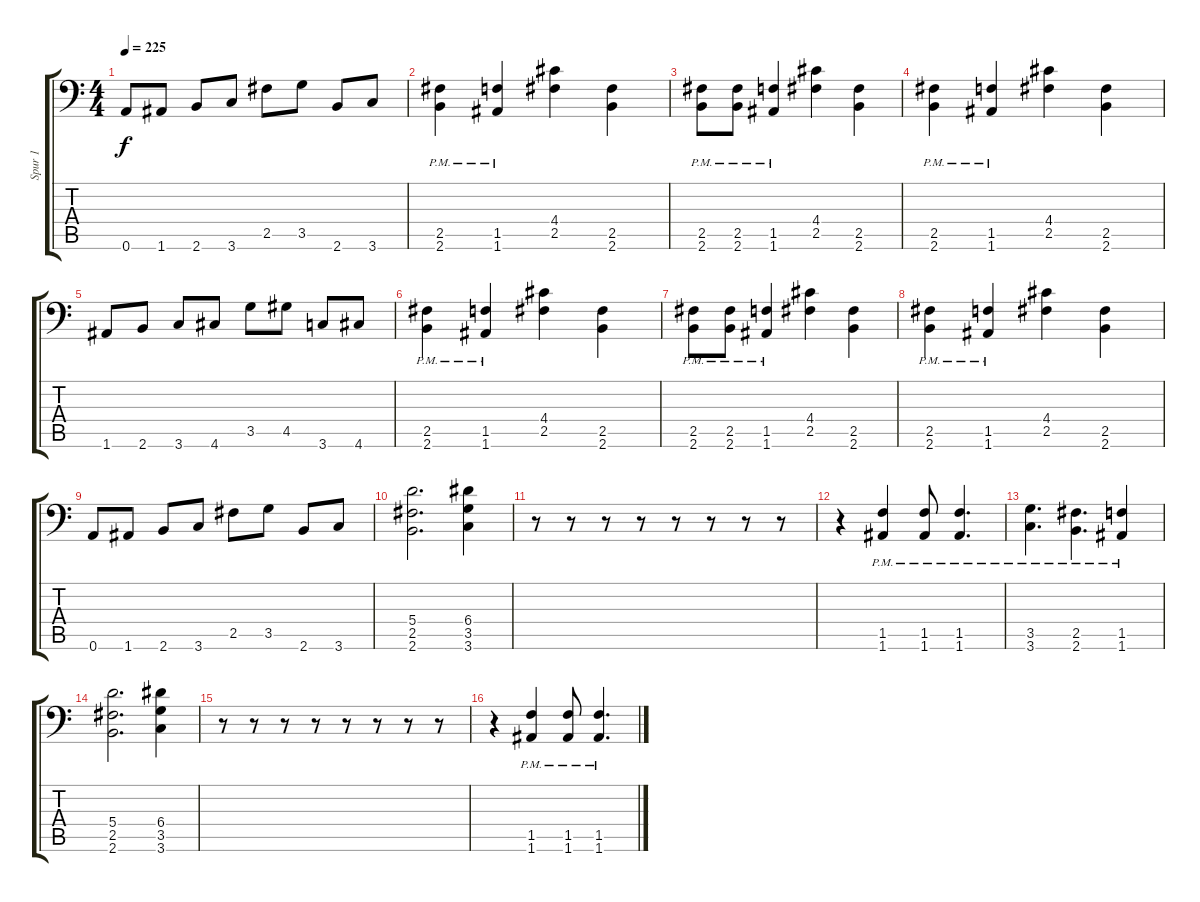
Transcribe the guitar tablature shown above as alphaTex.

\track ("Spur 1" "Spur 1") {instrument distortionguitar}
\staff {score tabs}
\tuning (B3 Gb3 D3 A2 E2 A1) {hide}
\ts (4 4)
\tempo 225
\clef f4
\ks c
0.6.8{dy f} 1.6.8 2.6.8 3.6.8 2.5.8 3.5.8 2.6.8 3.6.8 |
(2.5{pm} 2.6{pm}).4 (1.5{pm} 1.6{pm}).4 (4.4 2.5).4 (2.5 2.6).4 |
(2.5{pm} 2.6{pm}).8 (2.5{pm} 2.6{pm}).8 (1.5{pm} 1.6{pm}).4 (4.4 2.5).4 (2.5 2.6).4 |
(2.5{pm} 2.6{pm}).4 (1.5{pm} 1.6{pm}).4 (4.4 2.5).4 (2.5 2.6).4 |
1.6.8 2.6.8 3.6.8 4.6.8 3.5.8 4.5.8 3.6.8 4.6.8 |
(2.5{pm} 2.6{pm}).4 (1.5{pm} 1.6{pm}).4 (4.4 2.5).4 (2.5 2.6).4 |
(2.5{pm} 2.6{pm}).8 (2.5{pm} 2.6{pm}).8 (1.5{pm} 1.6{pm}).4 (4.4 2.5).4 (2.5 2.6).4 |
(2.5{pm} 2.6{pm}).4 (1.5{pm} 1.6{pm}).4 (4.4 2.5).4 (2.5 2.6).4 |
0.6.8 1.6.8 2.6.8 3.6.8 2.5.8 3.5.8 2.6.8 3.6.8 |
(5.4 2.5 2.6).2{d} (6.4 3.5 3.6).4 |
r.8 r.8 r.8 r.8 r.8 r.8 r.8 r.8 |
r.4 (1.5{pm} 1.6{pm}).4 (1.5{pm} 1.6{pm}).8 (1.5{pm} 1.6{pm}).4{d} |
(3.5{pm} 3.6{pm}).4{d} (2.5{pm} 2.6{pm}).4{d} (1.5{pm} 1.6{pm}).4 |
(5.4 2.5 2.6).2{d} (6.4 3.5 3.6).4 |
r.8 r.8 r.8 r.8 r.8 r.8 r.8 r.8 |
r.4 (1.5{pm} 1.6{pm}).4 (1.5{pm} 1.6{pm}).8 (1.5{pm} 1.6{pm}).4{d}
